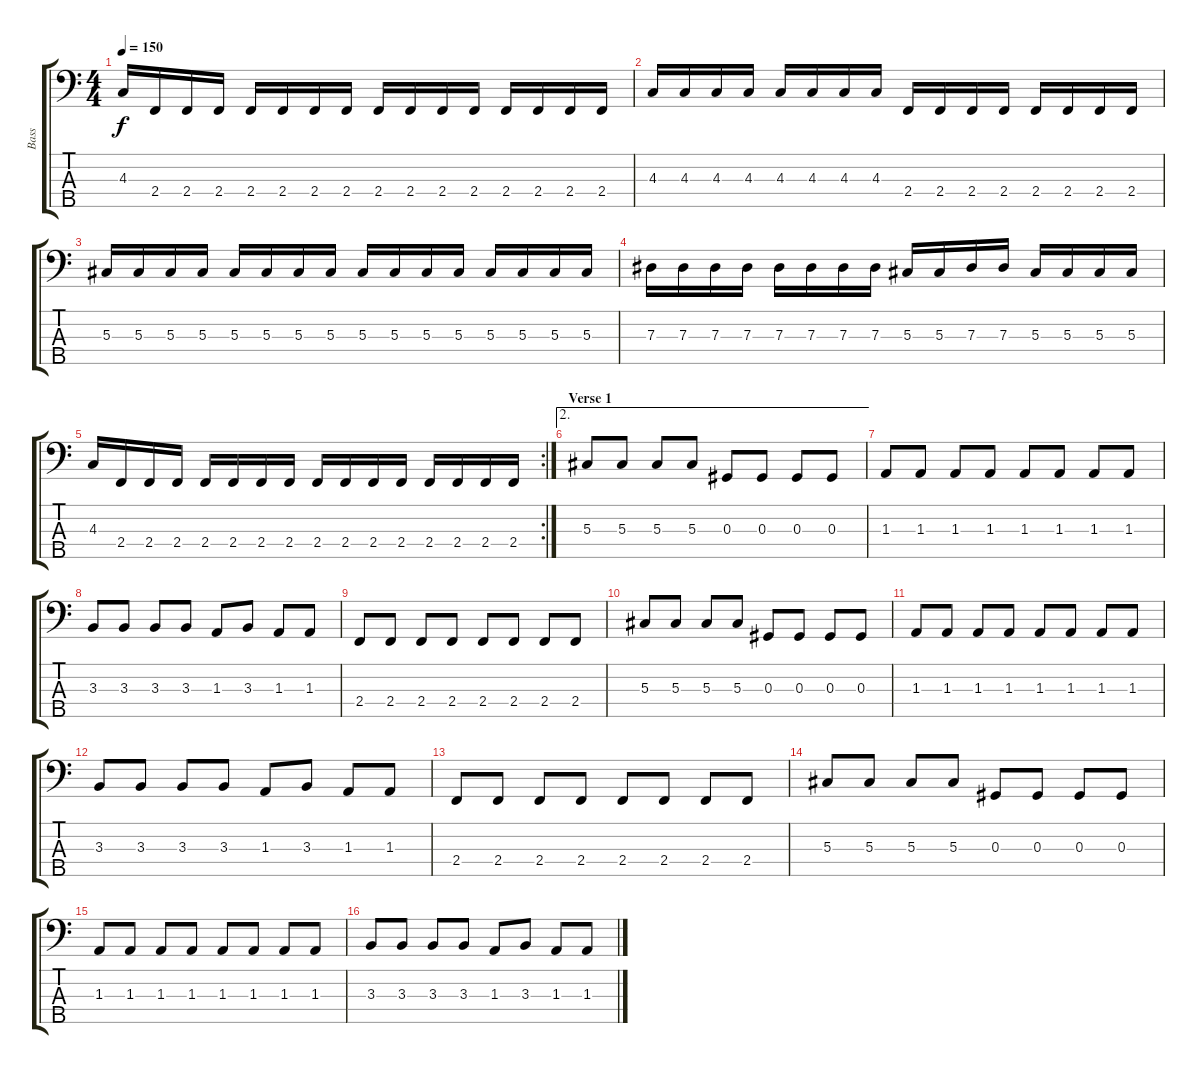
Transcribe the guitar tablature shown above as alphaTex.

\track ("Bass" "Bass") {instrument electricbasspick}
\staff {score tabs}
\tuning (Gb2 Db2 Ab1 Eb1 Bb0) {hide}
\ts (4 4)
\tempo 150
\clef f4
\ks c
4.3.16{dy f} 2.4.16 2.4.16 2.4.16 2.4.16 2.4.16 2.4.16 2.4.16 2.4.16 2.4.16 2.4.16 2.4.16 2.4.16 2.4.16 2.4.16 2.4.16 |
4.3.16 4.3.16 4.3.16 4.3.16 4.3.16 4.3.16 4.3.16 4.3.16 2.4.16 2.4.16 2.4.16 2.4.16 2.4.16 2.4.16 2.4.16 2.4.16 |
5.3.16 5.3.16 5.3.16 5.3.16 5.3.16 5.3.16 5.3.16 5.3.16 5.3.16 5.3.16 5.3.16 5.3.16 5.3.16 5.3.16 5.3.16 5.3.16 |
7.3.16 7.3.16 7.3.16 7.3.16 7.3.16 7.3.16 7.3.16 7.3.16 5.3.16 5.3.16 7.3.16 7.3.16 5.3.16 5.3.16 5.3.16 5.3.16 |
\rc 2
4.3.16 2.4.16 2.4.16 2.4.16 2.4.16 2.4.16 2.4.16 2.4.16 2.4.16 2.4.16 2.4.16 2.4.16 2.4.16 2.4.16 2.4.16 2.4.16 |
\ae 2
\section ("" "Verse 1")
5.3.8 5.3.8 5.3.8 5.3.8 0.3.8 0.3.8 0.3.8 0.3.8 |
1.3.8 1.3.8 1.3.8 1.3.8 1.3.8 1.3.8 1.3.8 1.3.8 |
3.3.8 3.3.8 3.3.8 3.3.8 1.3.8 3.3.8 1.3.8 1.3.8 |
2.4.8 2.4.8 2.4.8 2.4.8 2.4.8 2.4.8 2.4.8 2.4.8 |
5.3.8 5.3.8 5.3.8 5.3.8 0.3.8 0.3.8 0.3.8 0.3.8 |
1.3.8 1.3.8 1.3.8 1.3.8 1.3.8 1.3.8 1.3.8 1.3.8 |
3.3.8 3.3.8 3.3.8 3.3.8 1.3.8 3.3.8 1.3.8 1.3.8 |
2.4.8 2.4.8 2.4.8 2.4.8 2.4.8 2.4.8 2.4.8 2.4.8 |
5.3.8 5.3.8 5.3.8 5.3.8 0.3.8 0.3.8 0.3.8 0.3.8 |
1.3.8 1.3.8 1.3.8 1.3.8 1.3.8 1.3.8 1.3.8 1.3.8 |
3.3.8 3.3.8 3.3.8 3.3.8 1.3.8 3.3.8 1.3.8 1.3.8
